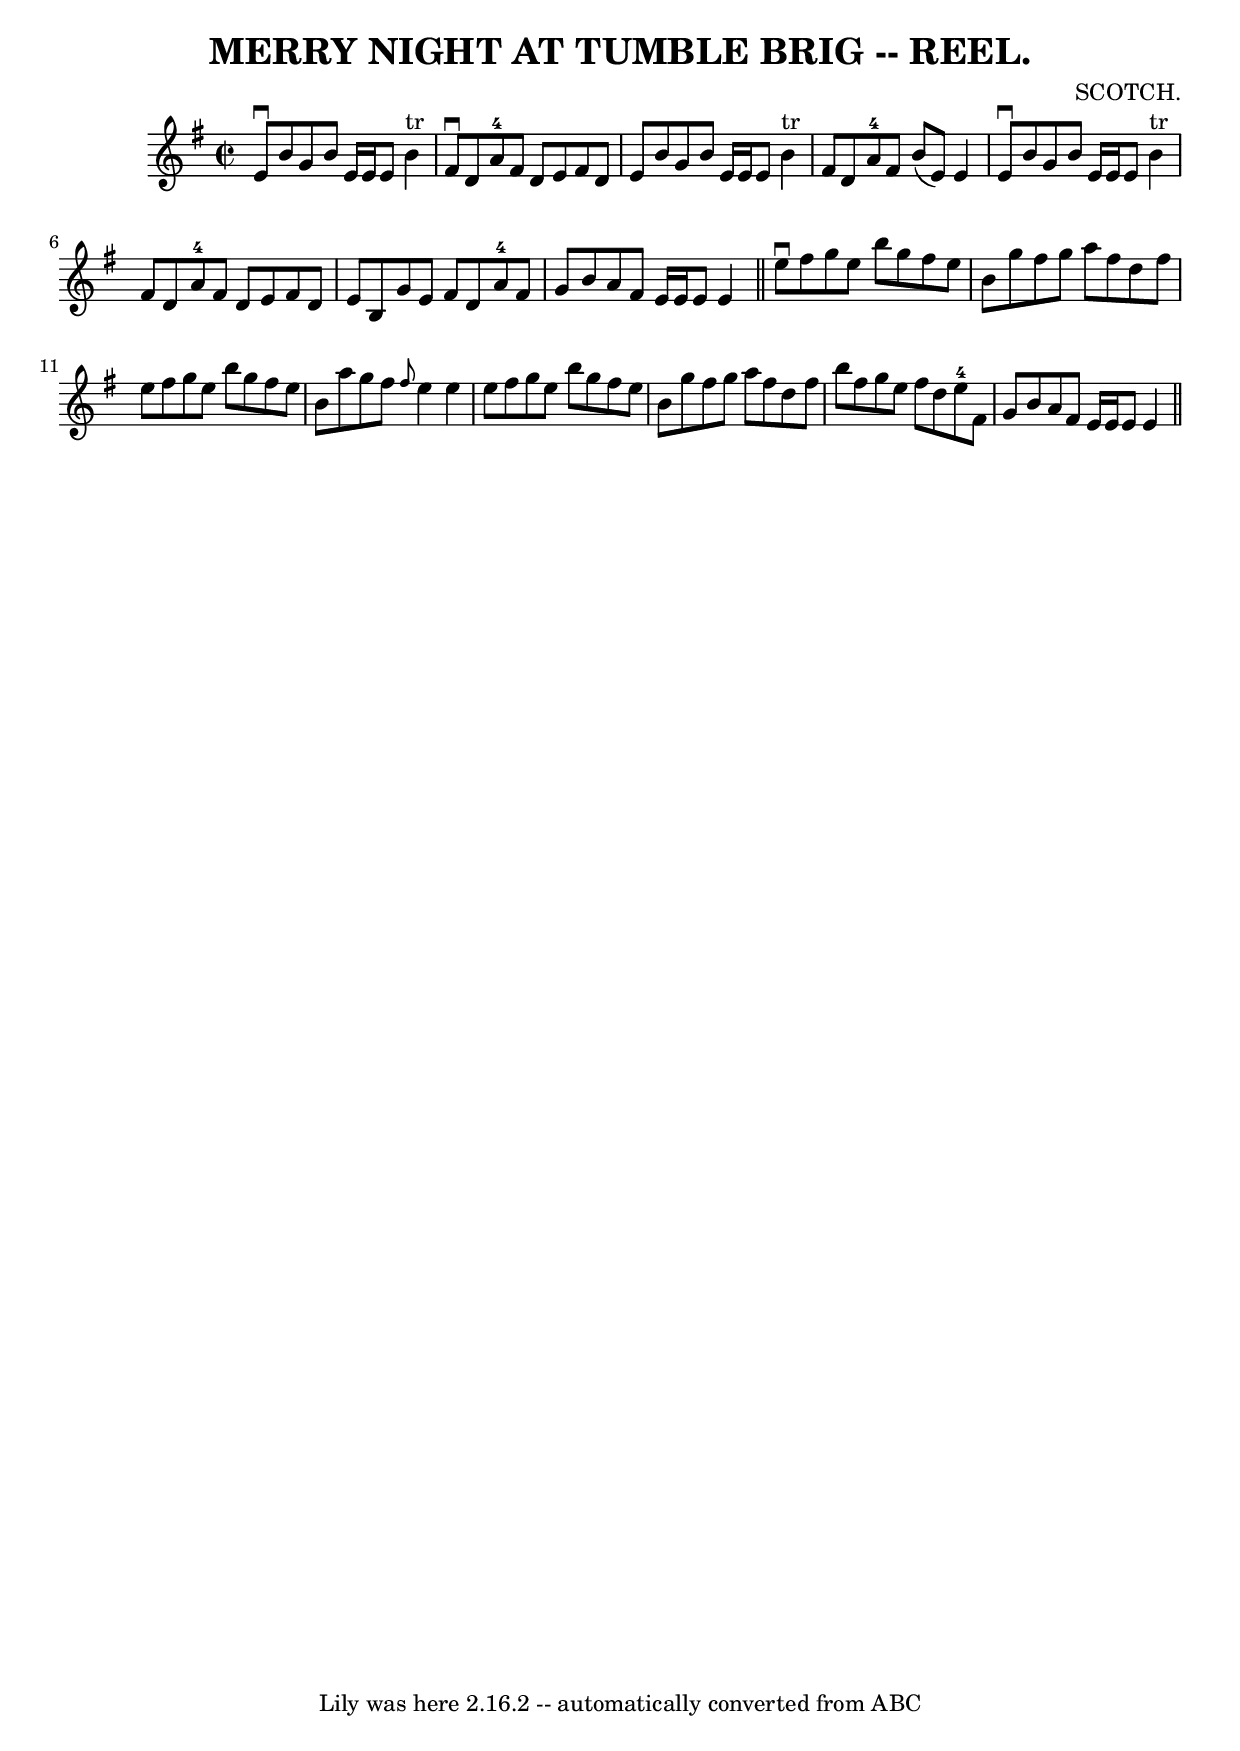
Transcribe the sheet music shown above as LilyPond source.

\version "2.7.40"
\include "Mammoth.ily"
\header {
	%% book = "Coles"
	composer = "SCOTCH."
	crossRefNumber = "4"
	footnotes = ""
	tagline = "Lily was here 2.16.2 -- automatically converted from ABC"
	title = "MERRY NIGHT AT TUMBLE BRIG -- REEL."
}
voicedefault =  {
\set Score.defaultBarType = "empty"

\override Staff.TimeSignature #'style = #'C
 \time 2/2 \key e \minor e'8^\downbow b'8 g'8 b'8 e'16 e'16    
e'8 b'4^"tr" |
 fis'8^\downbow d'8 a'8-4 fis'8 d'8  
 e'8 fis'8 d'8  |
 e'8 b'8 g'8 b'8 e'16 e'16    
e'8 b'4^"tr" |
 fis'8 d'8 a'8-4 fis'8 b'8 (e'8  
-) e'4  |
 e'8^\downbow b'8 g'8 b'8 e'16 e'16 e'8 
 b'4^"tr" |
 fis'8 d'8 a'8-4 fis'8 d'8 e'8    
fis'8 d'8  |
 e'8 b8 g'8 e'8 fis'8 d'8 a'8-4   
fis'8  |
 g'8 b'8 a'8 fis'8 e'16 e'16 e'8 e'4  
\bar "||" e''8^\downbow fis''8 g''8 e''8 b''8 g''8 fis''8 
 e''8  |
 b'8 g''8 fis''8 g''8 a''8 fis''8 d''8    
fis''8  |
 e''8 fis''8 g''8 e''8 b''8 g''8 fis''8    
e''8  |
 b'8 a''8 g''8 fis''8  \grace { fis''8  } e''4    
e''4  |
 e''8 fis''8 g''8 e''8 b''8 g''8 fis''8    
e''8  |
 b'8 g''8 fis''8 g''8 a''8 fis''8 d''8    
fis''8  |
 b''8 fis''8 g''8 e''8 fis''8 d''8 e''8 
-4 fis'8  |
 g'8 b'8 a'8 fis'8 e'16 e'16 e'8    
e'4  \bar "||"   
}

\score{
    <<

	\context Staff="default"
	{
	    \voicedefault 
	}

    >>
	\layout {
	}
	\midi {}
}
